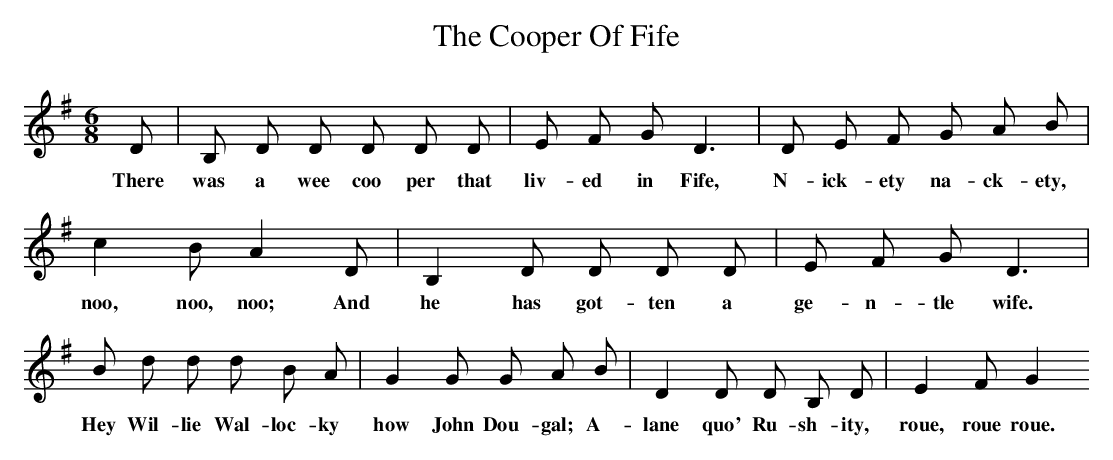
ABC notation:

X:1
T:The Cooper Of Fife
M:6/8
L:1/8
K:Dmix
D|B, D D D D D|E F G D3|D E F G A B|c2B A2D|B,2D D D D|E F G D3|B d d d B A|G2G G A B|D2D D B, D|E2F G2
w:There was a wee coo per that liv-ed in Fife, N-ick-ety na-ck-ety, noo, noo, noo; And he has got-ten a ge-n-tle wife. Hey Wil-lie Wal-loc-ky how John Dou-gal; A-lane quo' Ru-sh-ity, roue, roue roue.
